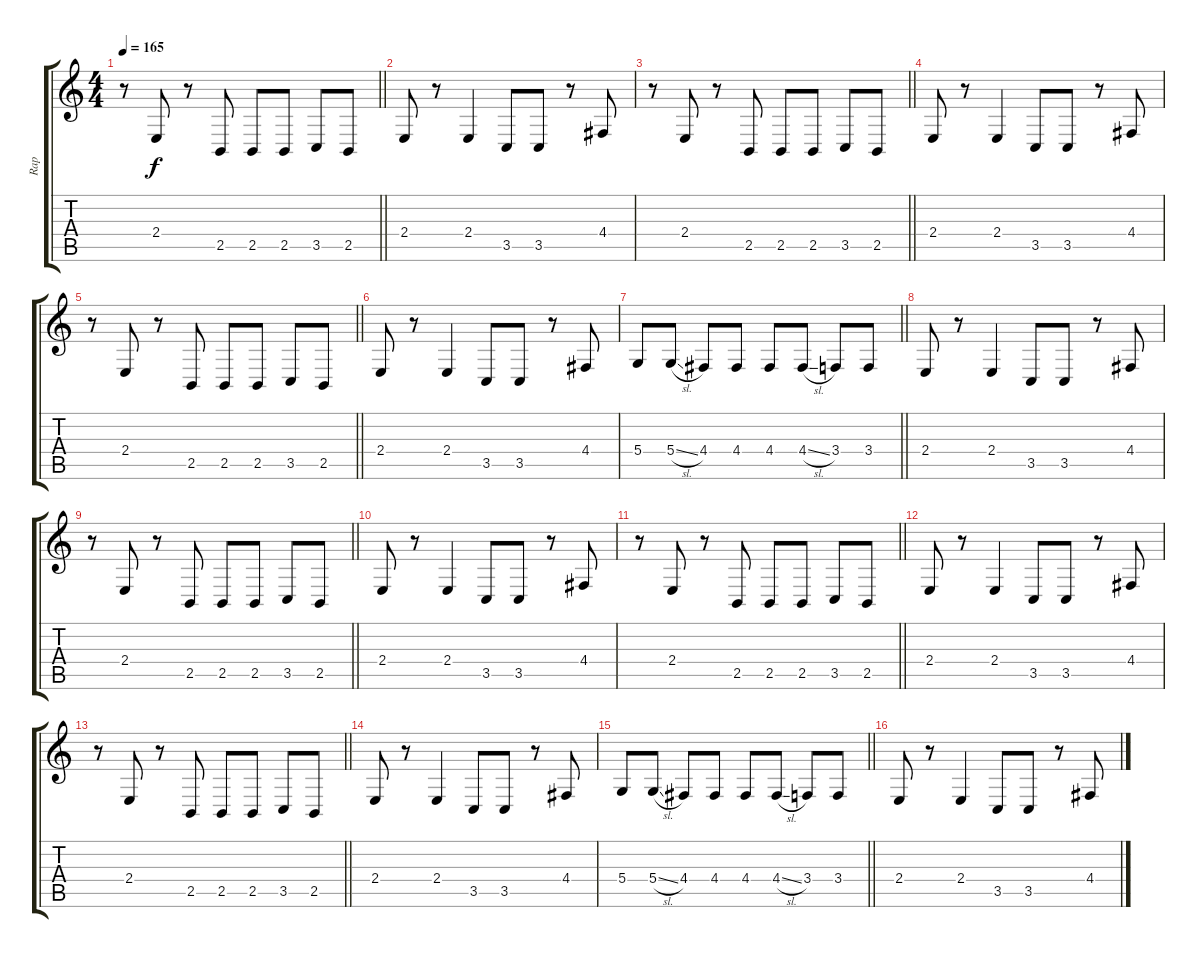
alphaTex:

\track ("Rap" "Rap") {instrument clarinet}
\staff {score tabs}
\tuning (E4 B3 G3 D3 A2 E2) {hide}
\ts (4 4)
\tempo 165
\clef g2
\barLineRight lightlight
\ks c
r.8{dy f} 2.4.8 r.8 2.5.8 2.5.8 2.5.8 3.5.8 2.5.8 |
2.4.8 r.8 2.4.4 3.5.8 3.5.8 r.8 4.4.8 |
\barLineRight lightlight
r.8 2.4.8 r.8 2.5.8 2.5.8 2.5.8 3.5.8 2.5.8 |
2.4.8 r.8 2.4.4 3.5.8 3.5.8 r.8 4.4.8 |
\barLineRight lightlight
r.8 2.4.8 r.8 2.5.8 2.5.8 2.5.8 3.5.8 2.5.8 |
2.4.8 r.8 2.4.4 3.5.8 3.5.8 r.8 4.4.8 |
\barLineRight lightlight
5.4.8 5.4{sl}.8 4.4.8 4.4.8 4.4.8 4.4{sl}.8 3.4.8 3.4.8 |
2.4.8 r.8 2.4.4 3.5.8 3.5.8 r.8 4.4.8 |
\barLineRight lightlight
r.8 2.4.8 r.8 2.5.8 2.5.8 2.5.8 3.5.8 2.5.8 |
2.4.8 r.8 2.4.4 3.5.8 3.5.8 r.8 4.4.8 |
\barLineRight lightlight
r.8 2.4.8 r.8 2.5.8 2.5.8 2.5.8 3.5.8 2.5.8 |
2.4.8 r.8 2.4.4 3.5.8 3.5.8 r.8 4.4.8 |
\barLineRight lightlight
r.8 2.4.8 r.8 2.5.8 2.5.8 2.5.8 3.5.8 2.5.8 |
2.4.8 r.8 2.4.4 3.5.8 3.5.8 r.8 4.4.8 |
\barLineRight lightlight
5.4.8 5.4{sl}.8 4.4.8 4.4.8 4.4.8 4.4{sl}.8 3.4.8 3.4.8 |
2.4.8 r.8 2.4.4 3.5.8 3.5.8 r.8 4.4.8
